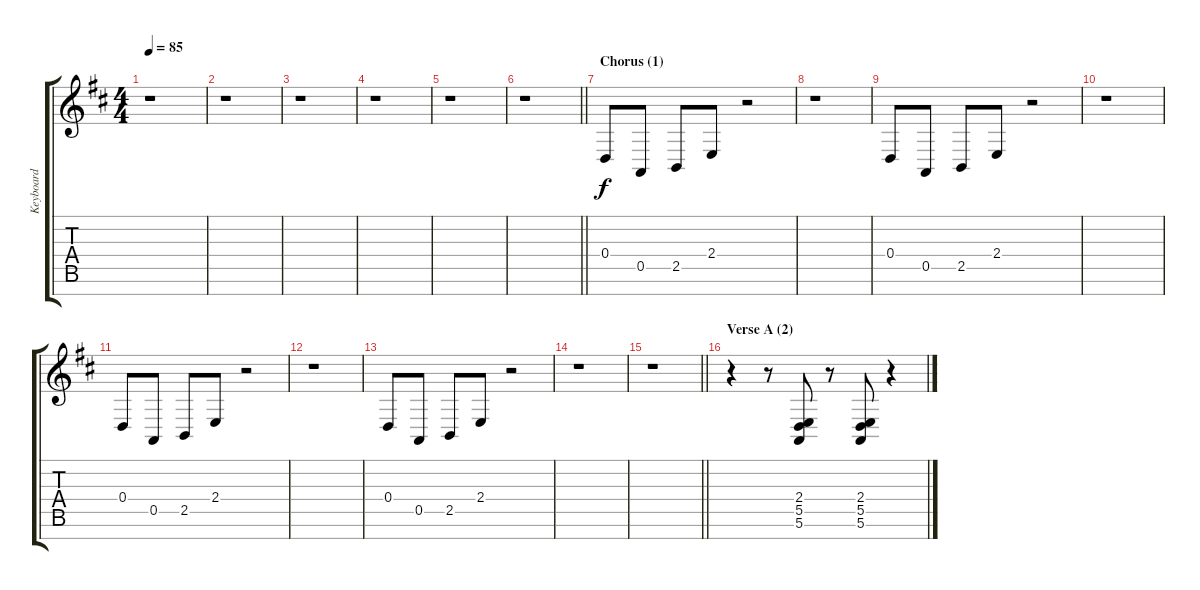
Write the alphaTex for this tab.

\track ("Keyboard" "Keyboard") {instrument pad3polysynth}
\staff {score tabs}
\tuning (E4 B3 G3 D3 A2 E2 B1) {hide}
\ts (4 4)
\tempo 85
\clef g2
\ks d
r.1{dy f} |
r.1 |
r.1 |
r.1 |
r.1 |
\barLineRight lightlight
r.1 |
\section ("" "Chorus (1)")
0.4.8 0.5.8 2.5.8 2.4.8 r.2 |
r.1 |
0.4.8 0.5.8 2.5.8 2.4.8 r.2 |
r.1 |
0.4.8 0.5.8 2.5.8 2.4.8 r.2 |
r.1 |
0.4.8 0.5.8 2.5.8 2.4.8 r.2 |
r.1 |
\barLineRight lightlight
r.1 |
\section ("" "Verse A (2)")
r.4 r.8 (2.4 5.5 5.6).8 r.8 (2.4 5.5 5.6).8 r.4
